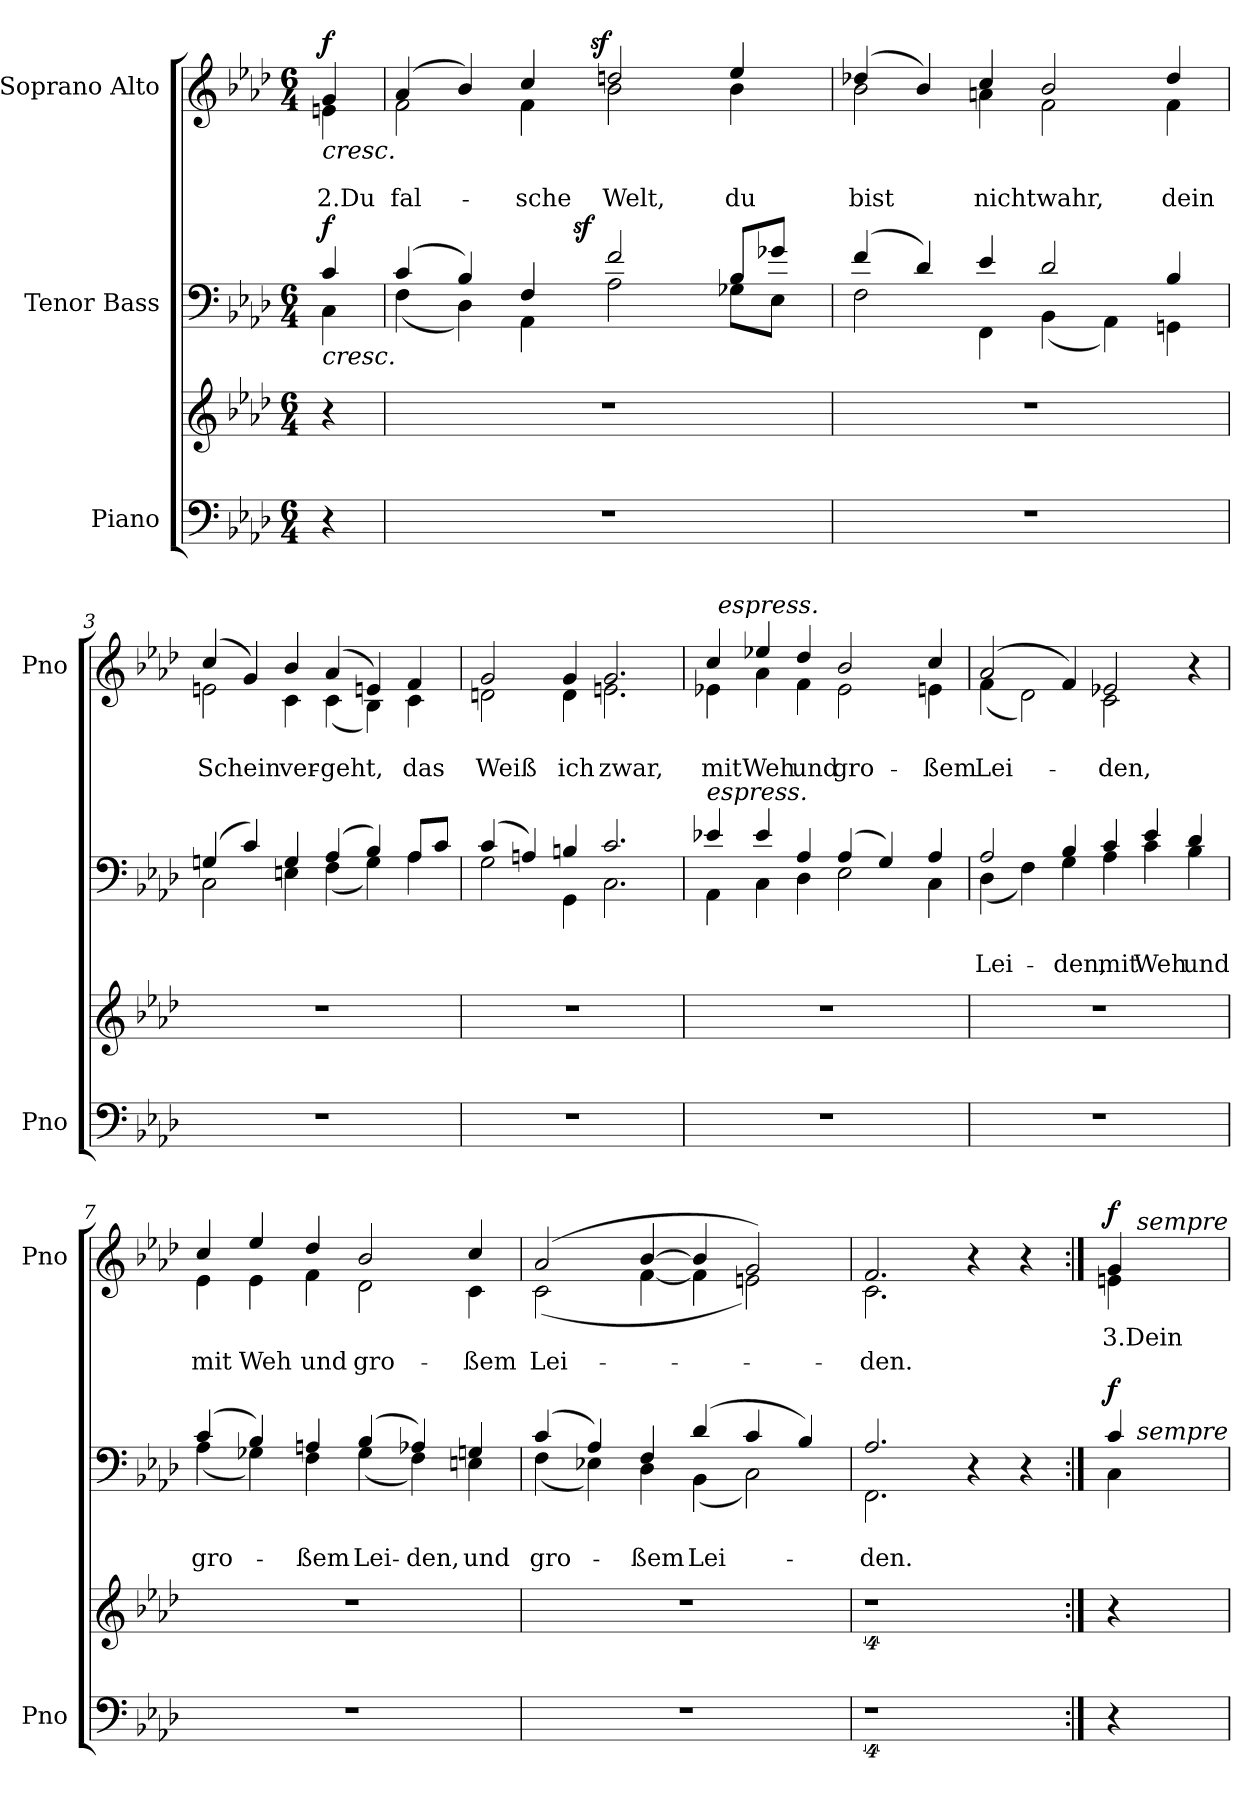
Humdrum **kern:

**kern	**kern	**kern	**text	**text	**dynam	**kern	**text	**text	**dynam
*part3	*part3	*part2	*part2	*part2	*part2	*part1	*part1	*part1	*part1
*staff4	*staff3	*staff2	*staff2	*staff2	*staff2	*staff1	*staff1	*staff1	*staff1
*I"Piano	*	*I"Tenor Bass	*	*	*	*I"Soprano Alto	*	*	*
*I'Pno	*	*	*	*	*	*I'Pno	*	*	*
*clefF4	*clefG2	*clefF4	*	*	*	*clefG2	*	*	*
*k[b-e-a-d-]	*k[b-e-a-d-]	*k[b-e-a-d-]	*	*	*	*k[b-e-a-d-]	*	*	*
*f:	*f:	*f:	*	*	*	*f:	*	*	*
*M6/4	*M6/4	*M6/4	*	*	*	*M6/4	*	*	*
=	=	=	=	=	=	=	=	=	=
!	!	!	!	!	!	!LO:TX:a:B:t=Con moto	!	!	!
!	!	!	!	!	!LO:HP:b	!	!	!	!LO:HP:b
*	*	*^	*	*	*	*^	*	*	*
!	!	!	!	!	!	!LO:DY:n=1:a	!	!	!	!	!LO:DY:n=1:a
4r	4r	4c/	4C\	.	.	< f	4g/	4en\	.	2.Du	< f
=1	=1	=1	=1	=1	=1	=1	=1	=1	=1	=1	=1
*	*	*	*^	*	*	*	*	*^	*	*	*
1.r	1.r	(4c/	(4F\	2ryy	.	.	.	(4a-/	2f\	2ryy	.	fal-	.
.	.	4B-/)	4D-\)	.	.	.	.	4b-/)	.	.	.	.	.
.	.	4F/	4AA-\	8.ryy	.	.	.	4cc/	4f\	8..ryy	.	-sche	.
!	!	!	!	!	!	!	!LO:DY:a	!	!	!	!	!	!
.	.	.	.	2ryy	.	.	sf	.	.	.	.	.	.
!	!	!	!	!	!	!	!	!	!	!	!	!	!LO:DY:a
.	.	.	.	.	.	.	.	.	.	2ryy	.	.	sf
.	.	2f/	2A-\	.	.	.	[	2ddn/	2b-\	.	.	Welt,	[
.	.	.	.	4ryy	.	.	.	.	.	.	.	.	.
.	.	.	.	.	.	.	.	.	.	4ryy	.	.	.
.	.	8B-/L	8G-X\L	.	.	.	.	4ee-/	4b-\	.	.	du	.
.	.	8g-X/J	8E-\J	.	.	.	.	.	.	.	.	.	.
.	.	.	.	16ryy	.	.	.	.	.	.	.	.	.
.	.	.	.	.	.	.	.	.	.	32ryy	.	.	.
*	*	*	*v	*v	*	*	*	*	*	*	*	*	*
*	*	*	*	*	*	*	*	*v	*v	*	*	*
=2	=2	=2	=2	=2	=2	=2	=2	=2	=2	=2	=2
1.r	1.r	(4f/	2F\	.	.	.	(4dd-X/	2b-\	.	bist	.
.	.	4d-/)	.	.	.	.	4b-/)	.	.	.	.
.	.	4e-/	4FF\	.	.	.	4cc/	4an\	.	nicht	.
.	.	2d-/	(4BB-\	.	.	.	2b-/	2f\	.	wahr,	.
.	.	.	4AA-\)	.	.	.	.	.	.	.	.
.	.	4B-/	4GGn\	.	.	.	4dd-/	4f\	.	dein	.
=3	=3	=3	=3	=3	=3	=3	=3	=3	=3	=3	=3
1.r	1.r	(4Gn/	2C\	.	.	.	(4cc/	2en\	.	Schein	.
.	.	4c/)	.	.	.	.	4g/)	.	.	.	.
.	.	4G/	4En\	.	.	.	4b-/	4c\	.	ver-	.
.	.	(4A-/	(4F\	.	.	.	(4a-/	(4c\	.	-geht,	.
.	.	4B-/)	4G\)	.	.	.	4en/)	4B-\)	.	.	.
.	.	8A-/L	4A-\	.	.	.	4f/	4c\	.	das	.
.	.	8c/J	.	.	.	.	.	.	.	.	.
!!LO:LB:g=z	!!
=4	=4	=4	=4	=4	=4	=4	=4	=4	=4	=4	=4
1.r	1.r	(4c/	2G\	.	.	.	2g/	2dn\	.	Weiß	.
.	.	4An/)	.	.	.	.	.	.	.	.	.
.	.	4Bn/	4GG\	.	.	.	4g/	4d\	.	ich	.
.	.	2.c/	2.C\	.	.	.	2.g/	2.en\	.	zwar,	.
=5	=5	=5	=5	=5	=5	=5	=5	=5	=5	=5	=5
!	!	!LO:TX:a:i:t=espress.	!	!	!	!	!	!	!	!	!
*	*	*	*	*	*	*	*	*^	*	*	*
1.r	1.r	4e-X/	4AA-\	.	.	.	4cc/	4e-X\	32ryy	.	mit	.
!	!	!	!	!	!	!	!	!	!LO:TX:a:i:t=espress.	!	!	!
.	.	.	.	.	.	.	.	.	1ryy	.	.	.
.	.	4e-/	4C\	.	.	.	4ee-X/	4a-\	.	.	Weh	.
.	.	4A-/	4D-\	.	.	.	4dd-/	4f\	.	.	und	.
.	.	(4A-/	2E-\	.	.	.	2b-/	2e-\	.	.	gro-	.
.	.	4G/)	.	.	.	.	.	.	.	.	.	.
.	.	.	.	.	.	.	.	.	4...ryy	.	.	.
.	.	4A-/	4C\	.	.	.	4cc/	4en\	.	.	-ßem	.
*	*	*	*	*	*	*	*	*v	*v	*	*	*
=6	=6	=6	=6	=6	=6	=6	=6	=6	=6	=6	=6
1.r	1.r	2A-/	(4D-\	.	Lei-	.	(2a-/	(4f\	.	Lei-	.
.	.	.	4F\)	.	.	.	.	2d-\)	.	.	.
.	.	4B-/	4G\	.	-den,	.	4f/)	.	.	.	.
.	.	4c/	4A-\	.	mit	.	2e-X/	2c\	.	-den,	.
.	.	4e-/	4c\	.	Weh	.	.	.	.	.	.
.	.	4d-/	4B-\	.	und	.	4r	4ryy	.	.	.
=7	=7	=7	=7	=7	=7	=7	=7	=7	=7	=7	=7
1.r	1.r	(4c/	(4A-\	.	gro-	.	4cc/	4e-\	.	mit	.
.	.	4B-/)	4G-X\)	.	.	.	4ee-/	4e-\	.	Weh	.
.	.	4An/	4F\	.	-ßem	.	4dd-/	4f\	.	und	.
.	.	(4B-/	(4G-\	.	Lei-	.	2b-/	2d-\	.	gro-	.
.	.	4A-X/)	4F\)	.	-den,	.	.	.	.	.	.
.	.	4Gn/	4En\	.	und	.	4cc/	4c\	.	-ßem	.
!!LO:LB:g=z	!!
=8	=8	=8	=8	=8	=8	=8	=8	=8	=8	=8	=8
1.r	1.r	(4c/	(4F\	.	gro-	.	(2a-/	(2c\	.	Lei-	.
.	.	4A-/)	4E-X\)	.	.	.	.	.	.	.	.
.	.	4F/	4D-\	.	-ßem	.	[>4b-/	[<4f\	.	.	.
.	.	(4d-/	(4BB-\	.	Lei-	.	4b-/]	4f\]	.	.	.
.	.	4c/	2C\)	.	.	.	2g/)	2en\)	.	.	.
.	.	4B-/)	.	.	.	.	.	.	.	.	.
=9	=9	=9	=9	=9	=9	=9	=9	=9	=9	=9	=9
4%5r	4%5r	2.A-/	2.FF\	.	-den.	.	2.f/	2.c\	.	-den.	.
.	.	4r	2ryy	.	.	.	4r	2ryy	.	.	.
.	.	4r	.	.	.	.	4r	.	.	.	.
=10:|!	=10:|!	=10:|!	=10:|!	=10:|!	=10:|!	=10:|!	=10:|!	=10:|!	=10:|!	=10:|!	=10:|!
!	!	!	!	!	!	!LO:DY:a	!	!	!	!	!LO:DY:a
*	*	*	*^	*	*	*	*	*^	*	*	*
4r	4r	4c/	4C\	16.ryy	.	.	f	4g/	4en\	16.ryy	3.Dein	.	f
!	!	!	!	!	!	!	!	!	!	!LO:TX:a:i:t=sempre	!	!	!
!	!	!	!	!LO:TX:a:i:t=sempre	!	!	!	!	!	!	!	!	!
.	.	.	.	8ryy	.	.	.	.	.	8ryy	.	.	.
.	.	.	.	32ryy	.	.	.	.	.	32ryy	.	.	.
*	*	*v	*v	*v	*	*	*	*	*	*	*	*	*
*	*	*	*	*	*	*v	*v	*v	*	*	*
=	=	=	=	=	=	=	=	=	=
*-	*-	*-	*-	*-	*-	*-	*-	*-	*-
